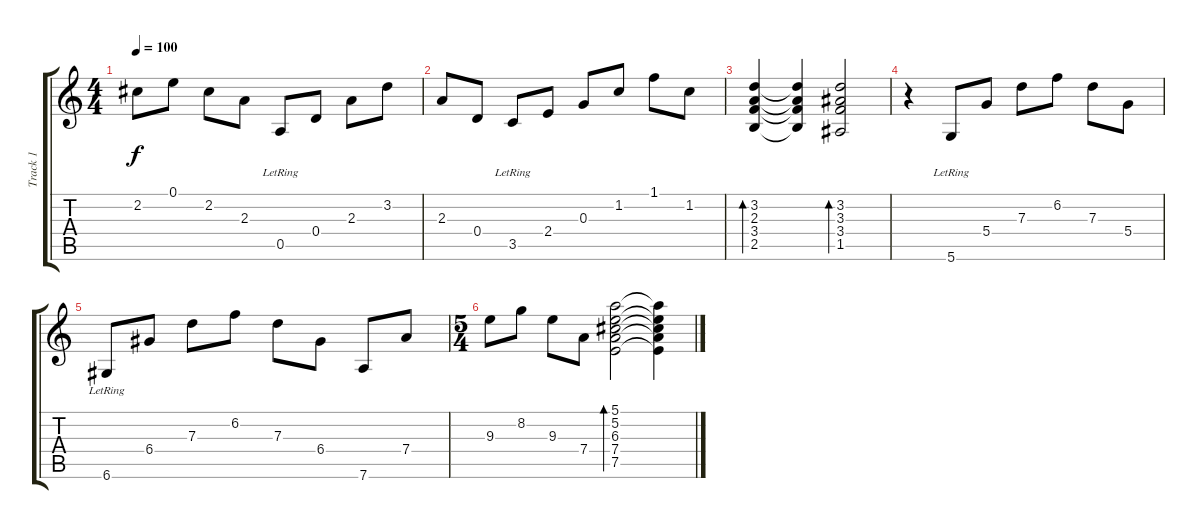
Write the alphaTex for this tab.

\track ("Track 1" "Track 1") {instrument acousticguitarnylon}
\staff {score tabs}
\tuning (E4 B3 G3 D3 A2 D2) {hide}
\ts (4 4)
\tempo 100
\clef g2
\ks c
2.2.8{dy f} 0.1.8 2.2.8 2.3.8 0.5{lr}.8 0.4.8 2.3.8 3.2.8 |
2.3.8 0.4.8 3.5{lr}.8 2.4.8 0.3.8 1.2.8 1.1.8 1.2.8 |
(3.2 2.3 3.4 2.5).4{bd 240} (3.2{t} 2.3{t} 3.4{t} 2.5{t}).4 (3.2 3.3 3.4 1.5).2{bd 240} |
r.4 5.6{lr}.8 5.4.8 7.3.8 6.2.8 7.3.8 5.4.8 |
6.6{lr}.8 6.4.8 7.3.8 6.2.8 7.3.8 6.4.8 7.6.8 7.4.8 |
\ts (5 4)
9.3.8 8.2.8 9.3.8 7.4.8 (5.1 5.2 6.3 7.4 7.5).2{bd 240} (5.1{t} 5.2{t} 6.3{t} 7.4{t} 7.5{t}).4
